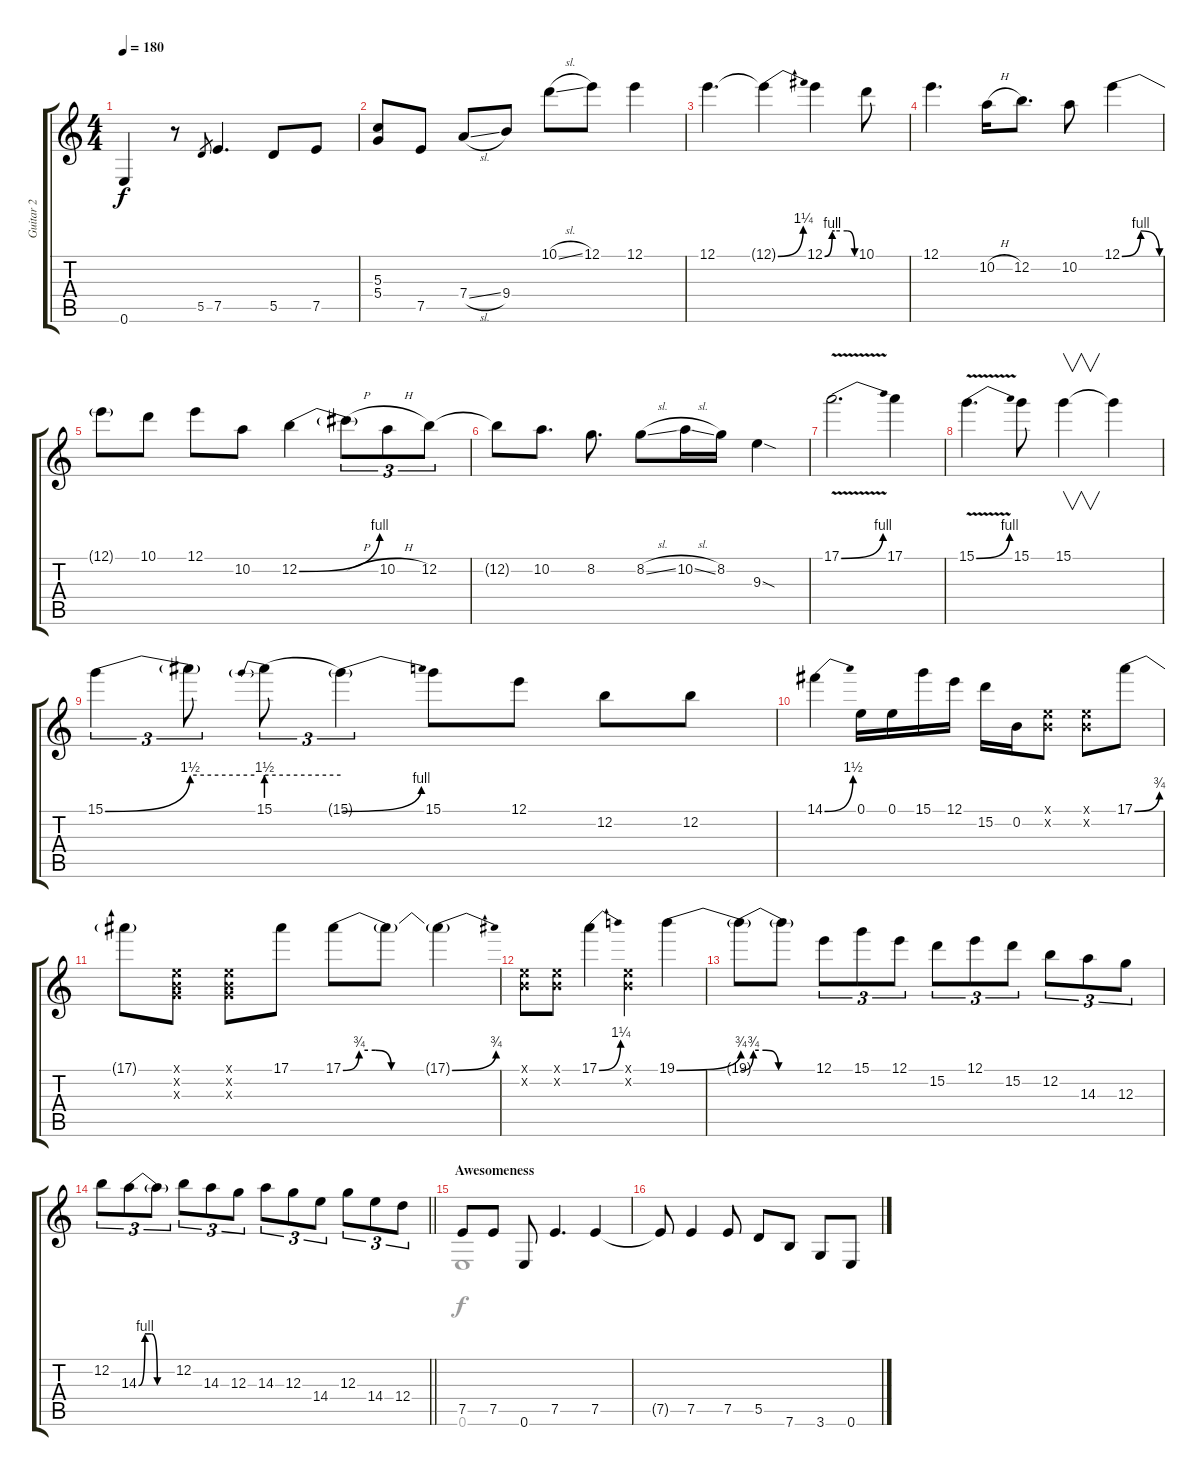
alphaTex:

\track ("Guitar 2" "Guitar 2") {instrument distortionguitar}
\staff {score tabs}
\tuning (E4 B3 G3 D3 A2 E2) {hide}
\voice
\ts (4 4)
\tempo 180
\clef g2
\ks c
0.6.4{dy f} r.8 5.5.8{gr} 7.5.4{d} 5.5.8 7.5.8 |
(5.3 5.4).8 7.5.8 7.4{sl}.8 9.4.8 10.1{sl}.8 12.1.8 12.1.4 |
12.1.4{d} 12.1{be (bend 0 0 60 5) t}.4 12.1{be (custom 0 0 15 4 20 4 45 4 60 0)}.4 10.1.8 |
12.1.4{d} 10.2{h}.16 12.2.8{d} 10.2.8 12.1{be (bendrelease 0 0 30 4 45 4 60 0)}.4 |
12.1{t}.8 10.1.8 12.1.8 10.2.8 12.2{be (bend 0 0 60 4)}.4 12.2{h t}.8{tu (3 2)} 10.2{h}.8{tu (3 2)} 12.2.8{tu (3 2)} |
12.2{t}.8 10.2.8{d} 8.2.8{d} 8.2{sl}.8 10.2{sl}.16 8.2.16 9.3{sod}.4 |
17.1{be (bend 0 0 60 4) v}.2{d} 17.1.4 |
15.1{be (bend 0 0 60 4) v}.4{d} 15.1.8 15.1.4{v} 15.1{t}.4 |
15.1{be (bend 0 0 60 6)}.4{tu (3 2)} 15.1{be (hold 0 6 60 6) t}.8{tu (3 2)} 15.1{be (prebend 0 6 60 6)}.8{tu (3 2)} 15.1{be (bend 0 0 60 4) t}.4{tu (3 2)} 15.1.8 12.1.8 12.2.8 12.2.8 |
14.1{be (bend 0 0 60 6)}.4 0.1.16 0.1.16 15.1.16 12.1.16 15.2.16 0.2.16 (0.1{x} 0.2{x}).8 (0.1{x} 0.2{x}).8 17.1{be (bend 0 0 60 3)}.8 |
17.1{t}.8 (0.1{x} 0.2{x} 0.3{x}).8 (0.1{x} 0.2{x} 0.3{x}).8 17.1.8 17.1{be (custom 0 0 10 3 20 3 30 0 60 0)}.8 17.1{t}.8 17.1{be (bend 0 0 60 3) t}.4 |
(0.1{x} 0.2{x}).8 (0.1{x} 0.2{x}).8 17.1{be (bend 0 0 60 5)}.4 (0.1{x} 0.2{x}).4 19.1{be (bend 0 0 60 3)}.4 |
19.1{be (custom 0 0 10 3 20 3 30 0 60 0) t}.8 19.1{t}.8 12.1.8{tu (3 2)} 15.1.8{tu (3 2)} 12.1.8{tu (3 2)} 15.2.8{tu (3 2)} 12.1.8{tu (3 2)} 15.2.8{tu (3 2)} 12.2.8{tu (3 2)} 14.3.8{tu (3 2)} 12.3.8{tu (3 2)} |
\barLineRight lightlight
12.2.8{tu (3 2)} 14.3{be (custom 0 0 10 4 20 4 30 0 60 0)}.8{tu (3 2)} 14.3{t}.8{tu (3 2)} 12.2.8{tu (3 2)} 14.3.8{tu (3 2)} 12.3.8{tu (3 2)} 14.3.8{tu (3 2)} 12.3.8{tu (3 2)} 14.4.8{tu (3 2)} 12.3.8{tu (3 2)} 14.4.8{tu (3 2)} 12.4.8{tu (3 2)} |
\section ("" "Awesomeness")
7.5.8 7.5.8 0.6.8 7.5.4{d} 7.5.4 |
7.5{t}.8 7.5.4 7.5.8 5.5.8 7.6.8 3.6.8 0.6.8
\voice
\clef g2
\ottava regular
\simile none
\ks c
|
|
|
|
|
|
|
|
|
|
|
|
|
\barLineRight lightlight
|
0.6.1 |
